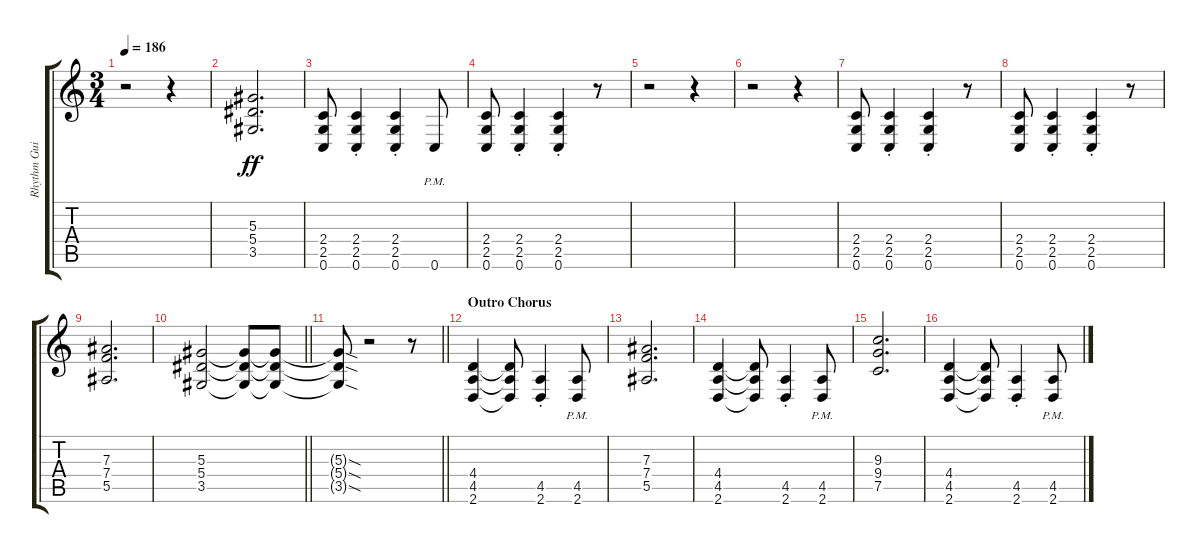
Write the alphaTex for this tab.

\track ("Rhythm Guitar 1" "Rhythm Gui") {instrument distortionguitar}
\staff {score tabs}
\tuning (C4 G3 Eb3 Bb2 F2 C2) {hide}
\ts (3 4)
\tempo 186
\clef g2
\ks c
r.2{dy ff} r.4 |
(5.3 5.4 3.5).2{d} |
(2.4 2.5 0.6).8 (2.4{st} 2.5{st} 0.6{st}).4 (2.4{st} 2.5{st} 0.6{st}).4 0.6{pm}.8 |
(2.4 2.5 0.6).8 (2.4{st} 2.5{st} 0.6{st}).4 (2.4{st} 2.5{st} 0.6{st}).4 r.8 |
r.2 r.4 |
r.2 r.4 |
(2.4 2.5 0.6).8 (2.4{st} 2.5{st} 0.6{st}).4 (2.4{st} 2.5{st} 0.6{st}).4 r.8 |
(2.4 2.5 0.6).8 (2.4{st} 2.5{st} 0.6{st}).4 (2.4{st} 2.5{st} 0.6{st}).4 r.8 |
(7.3 7.4 5.5).2{d} |
\barLineRight lightlight
(5.3 5.4 3.5).2 (5.3{t} 5.4{t} 3.5{t}).8 (5.3{t} 5.4{t} 3.5{t}).8 |
\barLineRight lightlight
(5.3{sod t} 5.4{sod t} 3.5{sod t}).8 r.2 r.8 |
\section ("" "Outro Chorus")
(4.4 4.5 2.6).4 (4.4{t} 4.5{t} 2.6{t}).8 (4.5{st} 2.6{st}).4 (4.5{pm} 2.6{pm}).8 |
(7.3 7.4 5.5).2{d} |
(4.4 4.5 2.6).4 (4.4{t} 4.5{t} 2.6{t}).8 (4.5{st} 2.6{st}).4 (4.5{pm} 2.6{pm}).8 |
(9.3 9.4 7.5).2{d} |
(4.4 4.5 2.6).4 (4.4{t} 4.5{t} 2.6{t}).8 (4.5{st} 2.6{st}).4 (4.5{pm} 2.6{pm}).8
